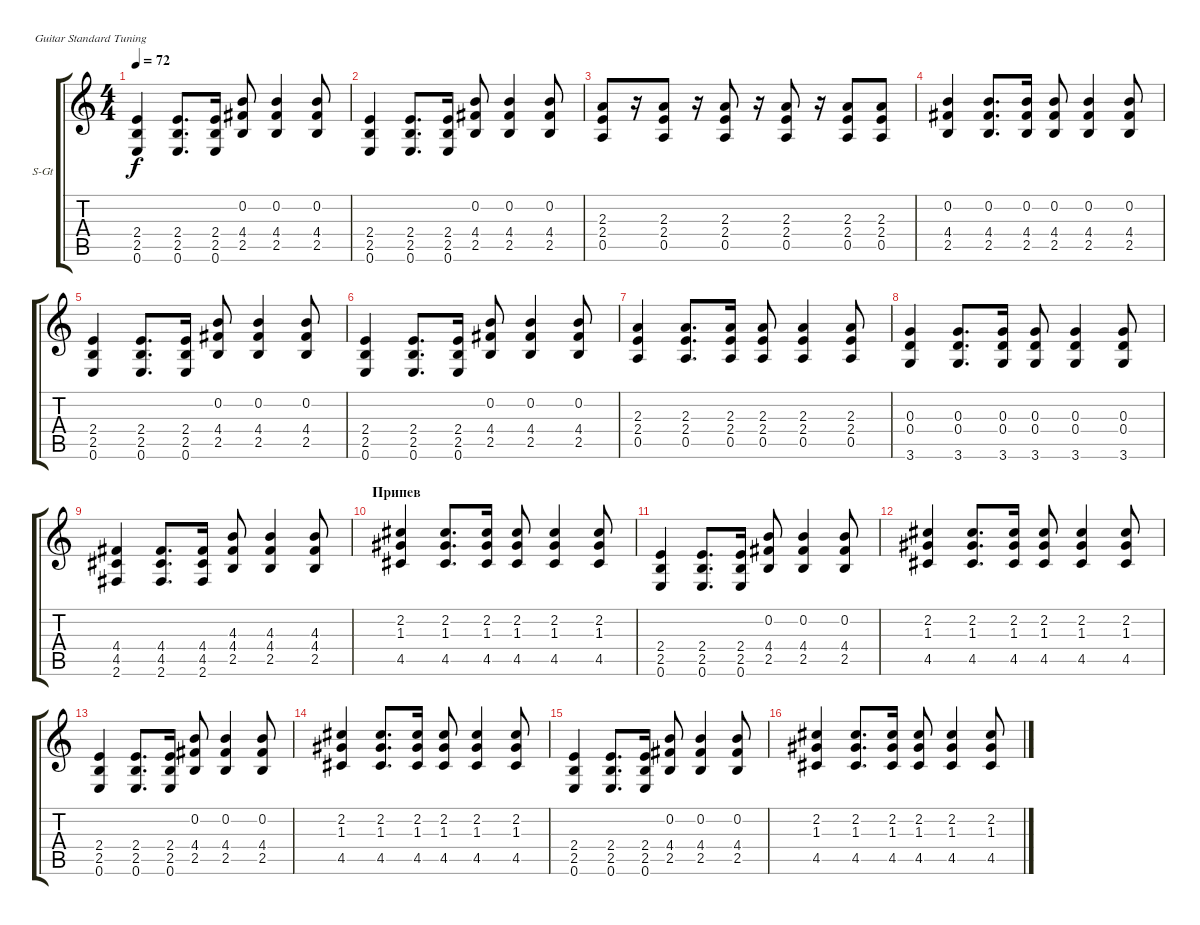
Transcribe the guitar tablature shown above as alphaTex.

\bracketExtendMode groupsimilarinstruments
\firstSystemTrackNameOrientation horizontal
\otherSystemsTrackNameOrientation horizontal
\track ("Гитара 3" "S-Gt") {instrument acousticguitarsteel}
\staff {score tabs}
\tuning (E4 B3 G3 D3 A2 E2)
\ts (4 4)
\tempo 72
\clef g2
\scale
0.333333
\ks c
(2.4 2.5 0.6).4{dy f} (2.4 2.5 0.6).8{d} (2.4 2.5 0.6).16 (0.2 4.4 2.5).8 (0.2 4.4 2.5).4 (0.2 4.4 2.5).8 |
\scale
0.333333 (2.4 2.5 0.6).4 (2.4 2.5 0.6).8{d} (2.4 2.5 0.6).16 (0.2 4.4 2.5).8 (0.2 4.4 2.5).4 (0.2 4.4 2.5).8 |
\scale
0.333333 (2.3 2.4 0.5).8 r.16 (2.3 2.4 0.5).8 r.16 (2.3 2.4 0.5).8 r.16 (2.3 2.4 0.5).8 r.16 (2.3 2.4 0.5).8 (2.3 2.4 0.5).8 |
\scale
0.333333 (0.2 4.4 2.5).4 (0.2 4.4 2.5).8{d} (0.2 4.4 2.5).16 (0.2 4.4 2.5).8 (0.2 4.4 2.5).4 (0.2 4.4 2.5).8 |
\scale
0.333333 (2.4 2.5 0.6).4 (2.4 2.5 0.6).8{d} (2.4 2.5 0.6).16 (0.2 4.4 2.5).8 (0.2 4.4 2.5).4 (0.2 4.4 2.5).8 |
\scale
0.333333 (2.4 2.5 0.6).4 (2.4 2.5 0.6).8{d} (2.4 2.5 0.6).16 (0.2 4.4 2.5).8 (0.2 4.4 2.5).4 (0.2 4.4 2.5).8 |
\scale
0.333333 (2.3 2.4 0.5).4 (2.3 2.4 0.5).8{d} (2.3 2.4 0.5).16 (2.3 2.4 0.5).8 (2.3 2.4 0.5).4 (2.3 2.4 0.5).8 |
\scale
0.333333 (0.3 0.4 3.6).4 (0.3 0.4 3.6).8{d} (0.3 0.4 3.6).16 (0.3 0.4 3.6).8 (0.3 0.4 3.6).4 (0.3 0.4 3.6).8 |
\scale
0.333333 (4.4 4.5 2.6).4 (4.4 4.5 2.6).8{d} (4.4 4.5 2.6).16 (4.3 4.4 2.5).8 (4.3 4.4 2.5).4 (4.3 4.4 2.5).8 |
\section ("" "Припев")
\scale
0.333333 (2.2 1.3 4.5).4 (2.2 1.3 4.5).8{d} (2.2 1.3 4.5).16 (2.2 1.3 4.5).8 (2.2 1.3 4.5).4 (2.2 1.3 4.5).8 |
\scale
0.333333 (2.4 2.5 0.6).4 (2.4 2.5 0.6).8{d} (2.4 2.5 0.6).16 (0.2 4.4 2.5).8 (0.2 4.4 2.5).4 (0.2 4.4 2.5).8 |
\scale
0.333333 (2.2 1.3 4.5).4 (2.2 1.3 4.5).8{d} (2.2 1.3 4.5).16 (2.2 1.3 4.5).8 (2.2 1.3 4.5).4 (2.2 1.3 4.5).8 |
\scale
0.333333 (2.4 2.5 0.6).4 (2.4 2.5 0.6).8{d} (2.4 2.5 0.6).16 (0.2 4.4 2.5).8 (0.2 4.4 2.5).4 (0.2 4.4 2.5).8 |
\scale
0.333333 (2.2 1.3 4.5).4 (2.2 1.3 4.5).8{d} (2.2 1.3 4.5).16 (2.2 1.3 4.5).8 (2.2 1.3 4.5).4 (2.2 1.3 4.5).8 |
\scale
0.333333 (2.4 2.5 0.6).4 (2.4 2.5 0.6).8{d} (2.4 2.5 0.6).16 (0.2 4.4 2.5).8 (0.2 4.4 2.5).4 (0.2 4.4 2.5).8 |
\scale
0.333333 (2.2 1.3 4.5).4 (2.2 1.3 4.5).8{d} (2.2 1.3 4.5).16 (2.2 1.3 4.5).8 (2.2 1.3 4.5).4 (2.2 1.3 4.5).8
